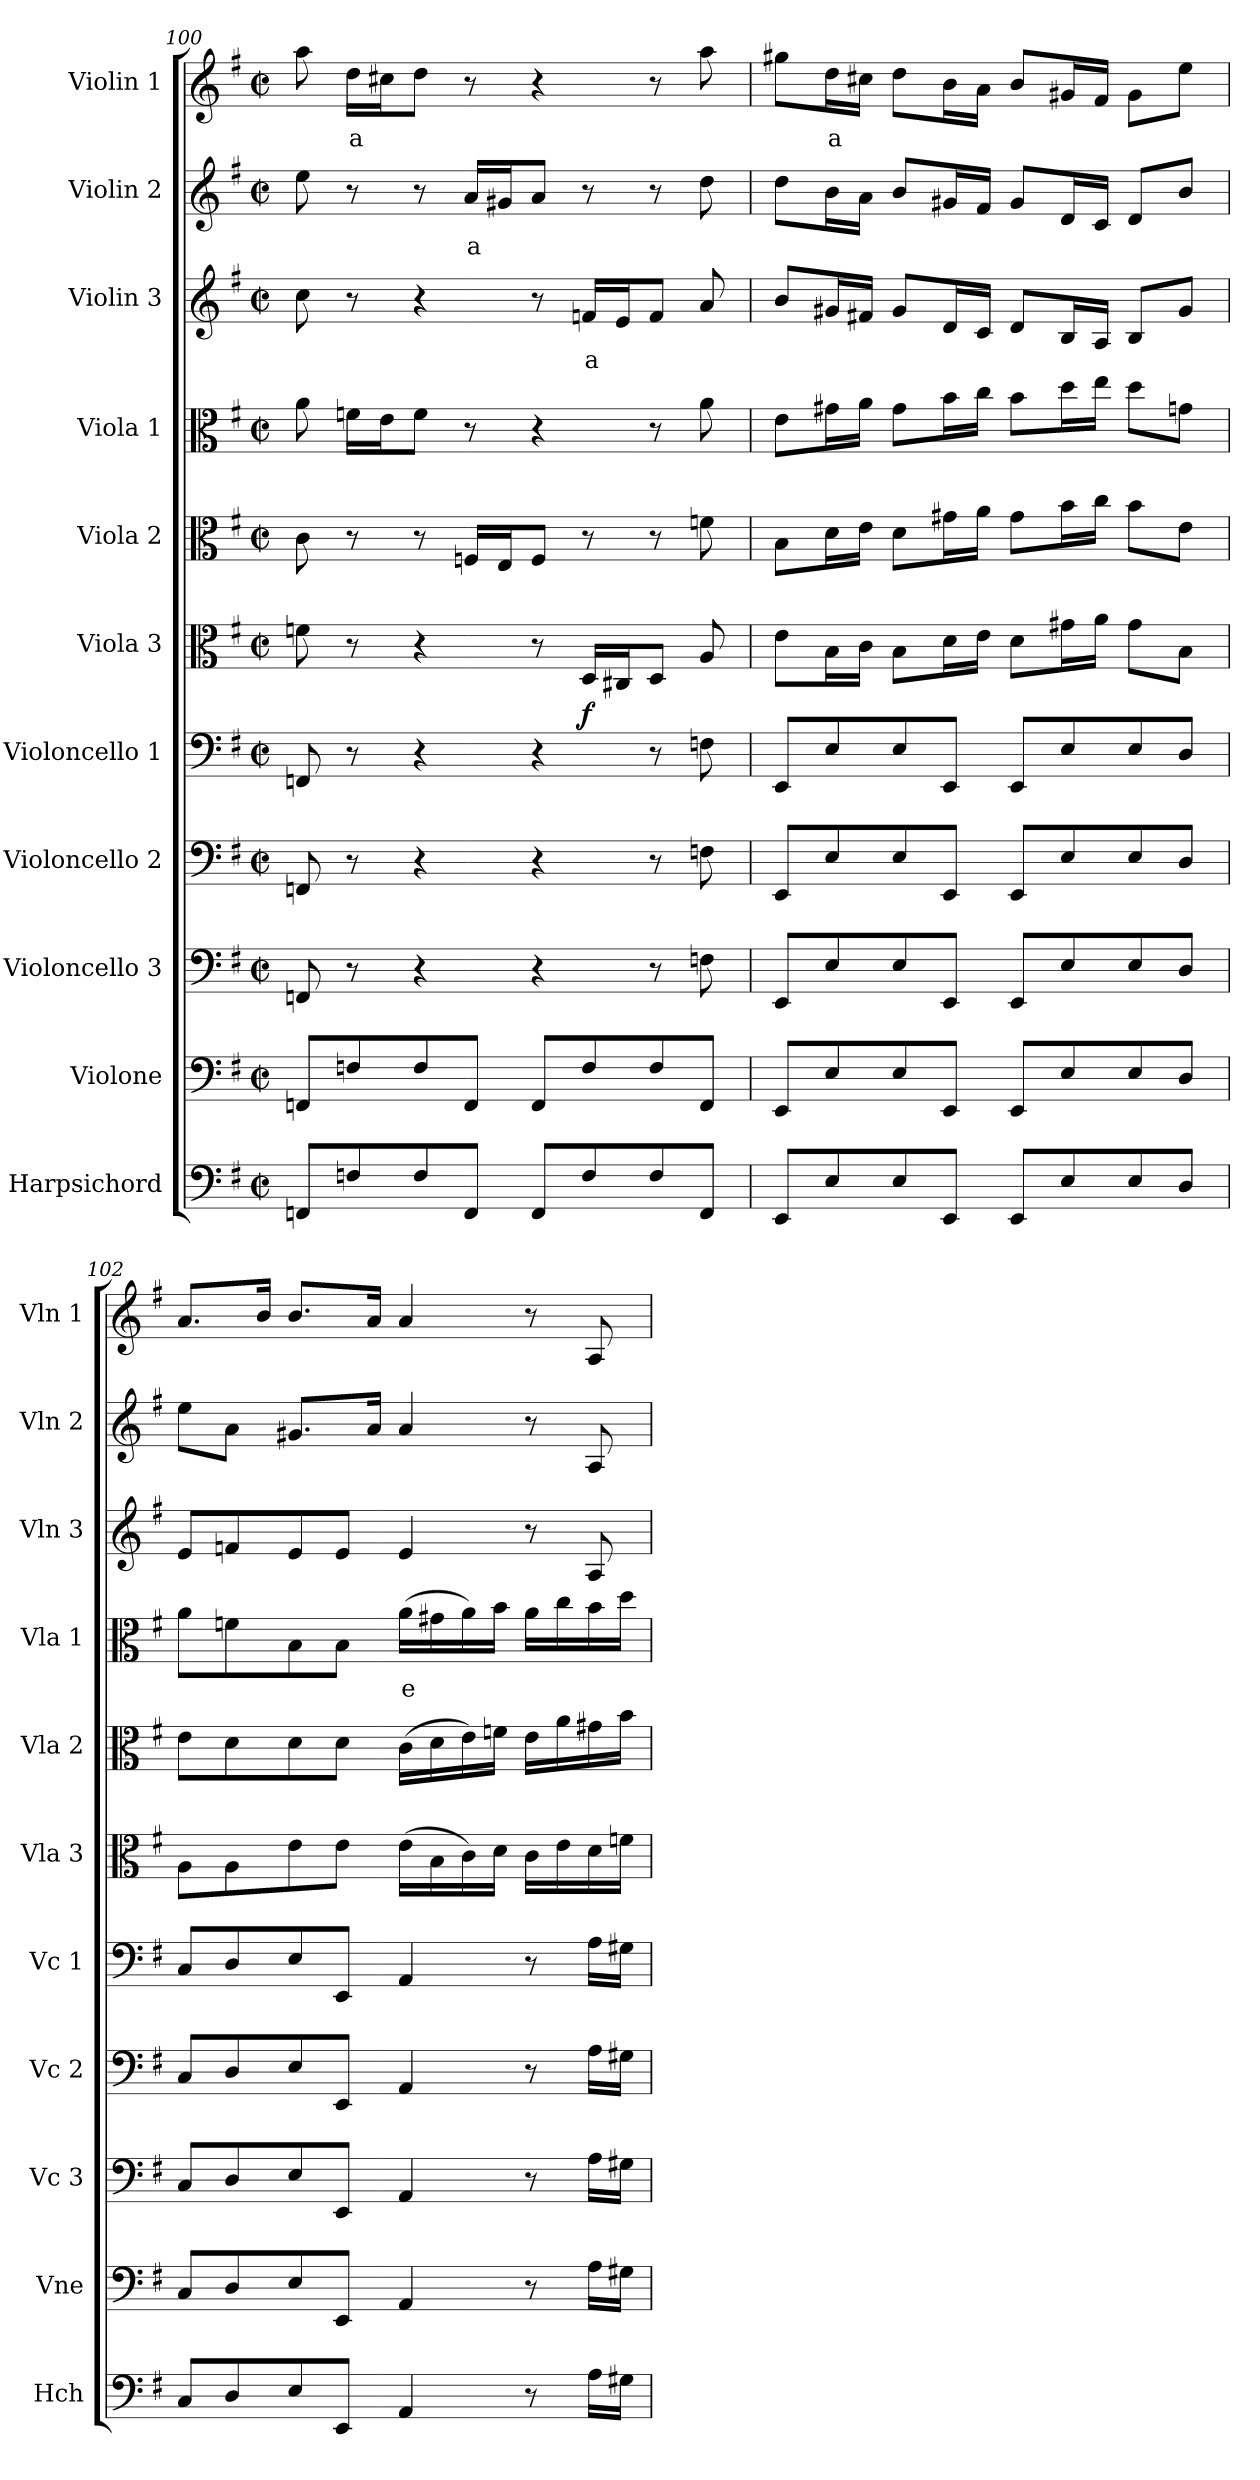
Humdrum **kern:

**kern	**kern	**kern	**kern	**kern	**kern	**dynam	**kern	**kern	**text	**kern	**text	**kern	**text	**kern	**text
*part11	*part10	*part9	*part8	*part7	*part6	*part6	*part5	*part4	*part4	*part3	*part3	*part2	*part2	*part1	*part1
*staff11	*staff10	*staff9	*staff8	*staff7	*staff6	*staff6	*staff5	*staff4	*staff4	*staff3	*staff3	*staff2	*staff2	*staff1	*staff1
*I"Harpsichord	*I"Violone	*I"Violoncello 3	*I"Violoncello 2	*I"Violoncello 1	*I"Viola 3	*	*I"Viola 2	*I"Viola 1	*	*I"Violin 3	*	*I"Violin 2	*	*I"Violin 1	*
*I'Hch	*I'Vne	*I'Vc 3	*I'Vc 2	*I'Vc 1	*I'Vla 3	*	*I'Vla 2	*I'Vla 1	*	*I'Vln 3	*	*I'Vln 2	*	*I'Vln 1	*
*clefF4	*clefF4	*clefF4	*clefF4	*clefF4	*clefC3	*	*clefC3	*clefC3	*	*clefG2	*	*clefG2	*	*clefG2	*
*	*ITrd7c12	*	*	*	*	*	*	*	*	*	*	*	*	*	*
*k[f#]	*k[f#]	*k[f#]	*k[f#]	*k[f#]	*k[f#]	*	*k[f#]	*k[f#]	*	*k[f#]	*	*k[f#]	*	*k[f#]	*
*M4/4	*M4/4	*M4/4	*M4/4	*M4/4	*M4/4	*	*M4/4	*M4/4	*	*M4/4	*	*M4/4	*	*M4/4	*
*met(c|)	*met(c|)	*met(c|)	*met(c|)	*met(c|)	*met(c|)	*	*met(c|)	*met(c|)	*	*met(c|)	*	*met(c|)	*	*met(c|)	*
=100	=100	=100	=100	=100	=100	=100	=100	=100	=100	=100	=100	=100	=100	=100	=100
8FFn/L	8FFFn/L	8FFn/	8FFn/	8FFn/	8fn\	.	8c\	8a\	.	8cc\	.	8ee\	.	8aa\	.
!	!	!	!	!	!	!	!	!	!	!	!	!	!	!	!LO:LY:b:color=#FF0000
8Fn/	8FFn/	8r	8r	8r	8r	.	8r	16fn\LL	.	8r	.	8r	.	16dd\LL	a
.	.	.	.	.	.	.	.	16e\J	.	.	.	.	.	16cc#X\J	.
8F/	8FF/	4r	4r	4r	4r	.	8r	8f\J	.	4r	.	8r	.	8dd\J	.
!	!	!	!	!	!	!	!	!	!	!	!	!	!LO:LY:b:color=#FF0000	!	!
8FF/J	8FFF/J	.	.	.	.	.	16Fn/LL	8r	.	.	.	16a/LL	a	8r	.
.	.	.	.	.	.	.	16E/J	.	.	.	.	16g#X/J	.	.	.
8FF/L	8FFF/L	4r	4r	4r	8r	.	8F/J	4r	.	8r	.	8a/J	.	4r	.
!	!	!	!	!	!	!LO:DY:b	!	!	!	!	!LO:LY:b:color=#FF0000	!	!	!	!
8F/	8FF/	.	.	.	16D/LL	f	8r	.	.	16fn/LL	a	8r	.	.	.
.	.	.	.	.	16C#X/J	.	.	.	.	16e/J	.	.	.	.	.
8F/	8FF/	8r	8r	8r	8D/J	.	8r	8r	.	8f/J	.	8r	.	8r	.
8FF/J	8FFF/J	8Fn\	8Fn\	8Fn\	8A/	.	8fn\	8a\	.	8a/	.	8dd\	.	8aa\	.
=101	=101	=101	=101	=101	=101	=101	=101	=101	=101	=101	=101	=101	=101	=101	=101
8EE/L	8EEE/L	8EE/L	8EE/L	8EE/L	8e\L	.	8B\L	8e\L	.	8b/L	.	8dd\L	.	8gg#X\L	.
!	!	!	!	!	!	!	!	!	!	!	!	!	!	!	!LO:LY:b:color=#FF0000
8E/	8EE/	8E/	8E/	8E/	16B\L	.	16d\L	16g#X\L	.	16g#X/L	.	16b\L	.	16dd\L	a
.	.	.	.	.	16c\JJ	.	16e\JJ	16a\JJ	.	16f#X/JJ	.	16a\JJ	.	16cc#X\JJ	.
8E/	8EE/	8E/	8E/	8E/	8B\L	.	8d\L	8g#\L	.	8g#/L	.	8b/L	.	8dd\L	.
8EE/J	8EEE/J	8EE/J	8EE/J	8EE/J	16d\L	.	16g#X\L	16b\L	.	16d/L	.	16g#X/L	.	16b\L	.
.	.	.	.	.	16e\JJ	.	16a\JJ	16cc\JJ	.	16c/JJ	.	16f#/JJ	.	16a\JJ	.
8EE/L	8EEE/L	8EE/L	8EE/L	8EE/L	8d\L	.	8g#\L	8b\L	.	8d/L	.	8g#/L	.	8b/L	.
8E/	8EE/	8E/	8E/	8E/	16g#X\L	.	16b\L	16dd\L	.	16B/L	.	16d/L	.	16g#X/L	.
.	.	.	.	.	16a\JJ	.	16cc\JJ	16ee\JJ	.	16A/JJ	.	16c/JJ	.	16f#/JJ	.
8E/	8EE/	8E/	8E/	8E/	8g#\L	.	8b\L	8dd\L	.	8B/L	.	8d/L	.	8g#\L	.
8D/J	8DD/J	8D/J	8D/J	8D/J	8B\J	.	8e\J	8gn\J	.	8g#/J	.	8b/J	.	8ee\J	.
!!LO:PB:g=z
=102	=102	=102	=102	=102	=102	=102	=102	=102	=102	=102	=102	=102	=102	=102	=102
8C/L	8CC/L	8C/L	8C/L	8C/L	8A\L	.	8e\L	8a\L	.	8e/L	.	8ee\L	.	8.a/L	.
8D/	8DD/	8D/	8D/	8D/	8A\	.	8d\	8fn\	.	8fn/	.	8a\J	.	.	.
.	.	.	.	.	.	.	.	.	.	.	.	.	.	16b/Jk	.
8E/	8EE/	8E/	8E/	8E/	8e\	.	8d\	8B\	.	8e/	.	8.g#X/L	.	8.b/L	.
8EE/J	8EEE/J	8EE/J	8EE/J	8EE/J	8e\J	.	8d\J	8B\J	.	8e/J	.	.	.	.	.
.	.	.	.	.	.	.	.	.	.	.	.	16a/Jk	.	16a/Jk	.
!	!	!	!	!	!	!	!	!	!LO:LY:b:color=#FF0000	!	!	!	!	!	!
4AA/	4AAA/	4AA/	4AA/	4AA/	(16e\LL	.	(16c\LL	(16a\LL	e	4e/	.	4a/	.	4a/	.
.	.	.	.	.	16B\	.	16d\	16g#X\	.	.	.	.	.	.	.
.	.	.	.	.	16c\)	.	16e\)	16a\)	.	.	.	.	.	.	.
.	.	.	.	.	16d\JJ	.	16fn\JJ	16b\JJ	.	.	.	.	.	.	.
8r	8r	8r	8r	8r	16c\LL	.	16e\LL	16a\LL	.	8r	.	8r	.	8r	.
.	.	.	.	.	16e\	.	16a\	16cc\	.	.	.	.	.	.	.
16A\LL	16AA\LL	16A\LL	16A\LL	16A\LL	16d\	.	16g#X\	16b\	.	8A/	.	8A/	.	8A/	.
16G#X\JJ	16GG#X\JJ	16G#X\JJ	16G#X\JJ	16G#X\JJ	16fn\JJ	.	16b\JJ	16dd\JJ	.	.	.	.	.	.	.
=	=	=	=	=	=	=	=	=	=	=	=	=	=	=	=
*-	*-	*-	*-	*-	*-	*-	*-	*-	*-	*-	*-	*-	*-	*-	*-
